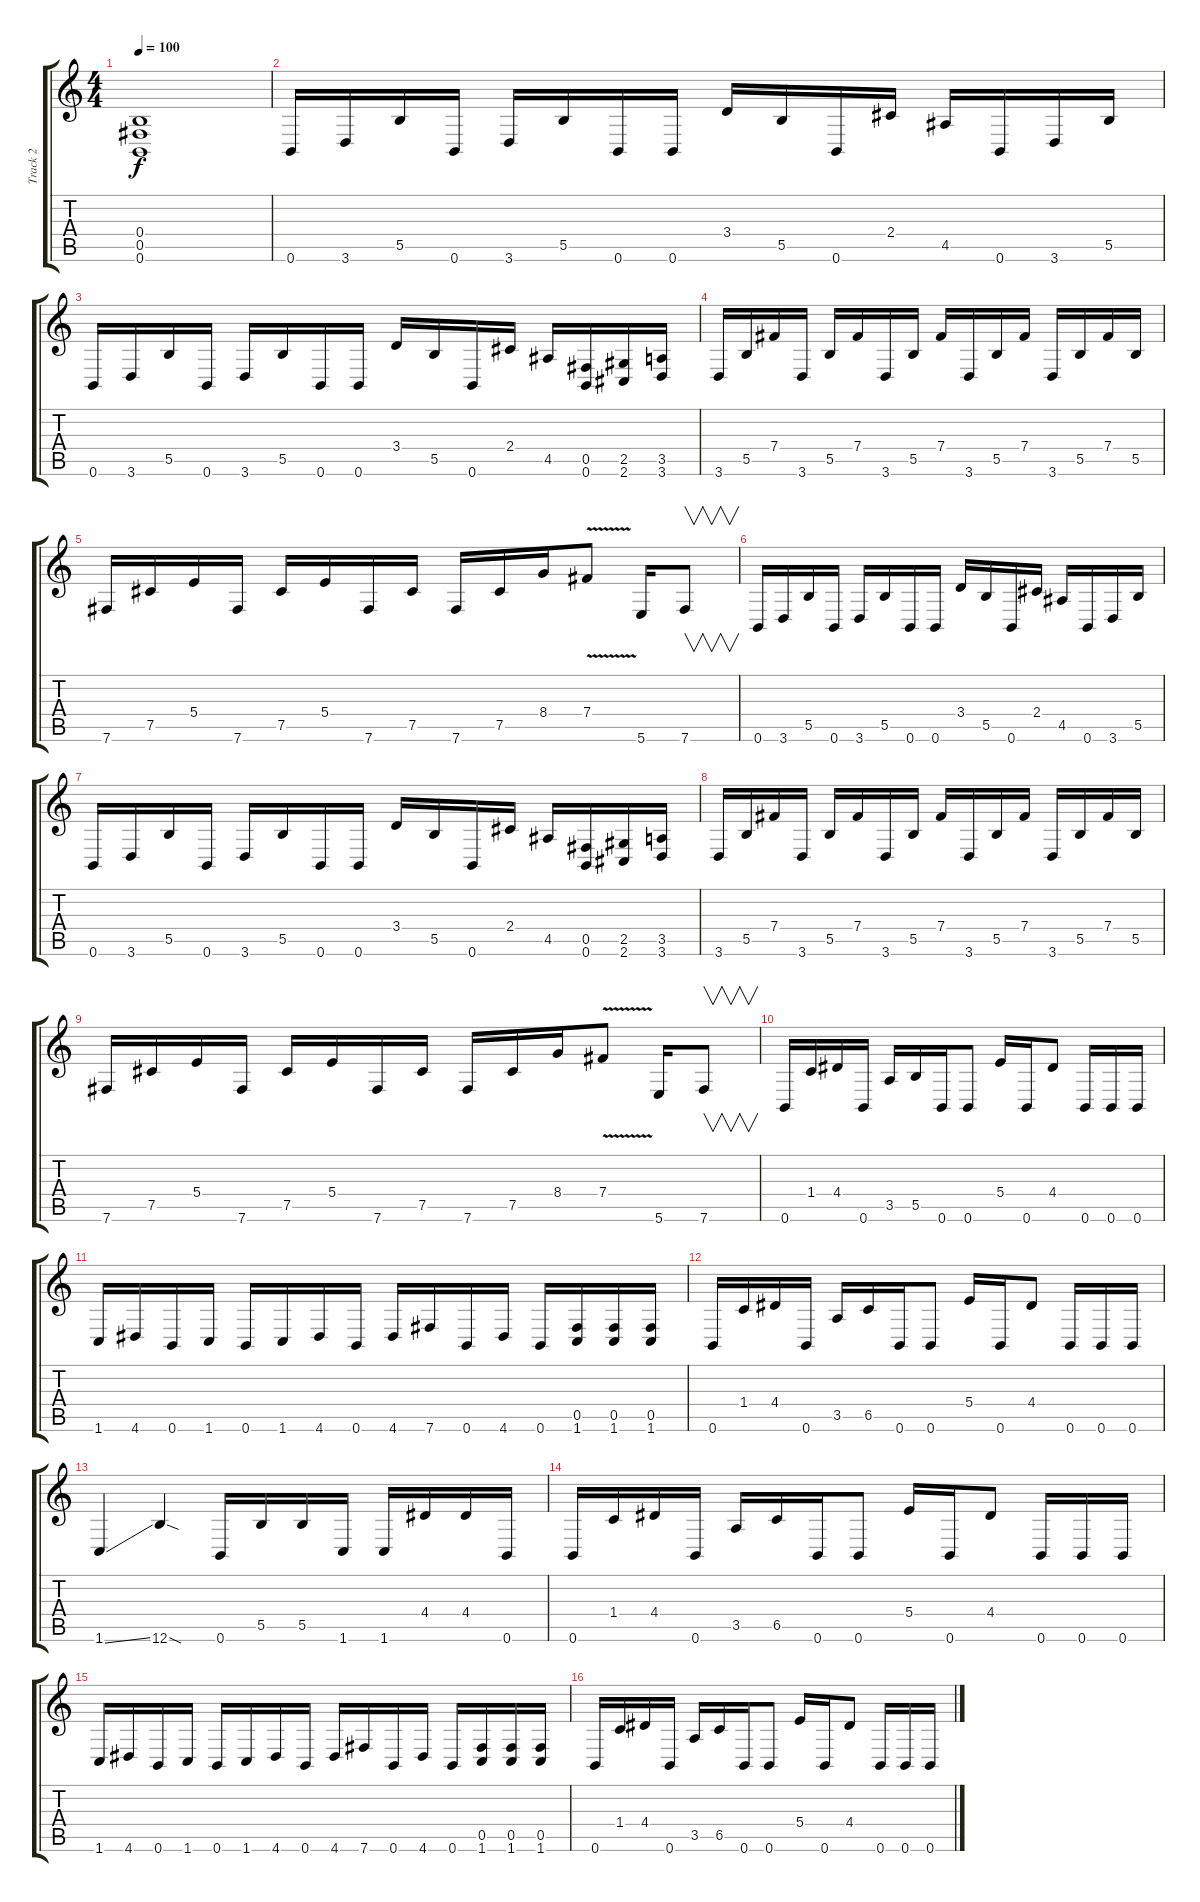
\track ("Track 2" "Track 2") {instrument distortionguitar}
\staff {score tabs}
\tuning (Db4 Ab3 E3 B2 Gb2 B1) {hide}
\ts (4 4)
\tempo 100
\clef g2
\ks c
(0.4 0.5 0.6).1{dy f} |
0.6.16 3.6.16 5.5.16 0.6.16 3.6.16 5.5.16 0.6.16 0.6.16 3.4.16 5.5.16 0.6.16 2.4.16 4.5.16 0.6.16 3.6.16 5.5.16 |
0.6.16 3.6.16 5.5.16 0.6.16 3.6.16 5.5.16 0.6.16 0.6.16 3.4.16 5.5.16 0.6.16 2.4.16 4.5.16 (0.5 0.6).16 (2.5 2.6).16 (3.5 3.6).16 |
3.6.16 5.5.16 7.4.16 3.6.16 5.5.16 7.4.16 3.6.16 5.5.16 7.4.16 3.6.16 5.5.16 7.4.16 3.6.16 5.5.16 7.4.16 5.5.16 |
7.6.16 7.5.16 5.4.16 7.6.16 7.5.16 5.4.16 7.6.16 7.5.16 7.6.16 7.5.16 8.4.16 7.4{v}.8 5.6.16 7.6.8{v} |
0.6.16 3.6.16 5.5.16 0.6.16 3.6.16 5.5.16 0.6.16 0.6.16 3.4.16 5.5.16 0.6.16 2.4.16 4.5.16 0.6.16 3.6.16 5.5.16 |
0.6.16 3.6.16 5.5.16 0.6.16 3.6.16 5.5.16 0.6.16 0.6.16 3.4.16 5.5.16 0.6.16 2.4.16 4.5.16 (0.5 0.6).16 (2.5 2.6).16 (3.5 3.6).16 |
3.6.16 5.5.16 7.4.16 3.6.16 5.5.16 7.4.16 3.6.16 5.5.16 7.4.16 3.6.16 5.5.16 7.4.16 3.6.16 5.5.16 7.4.16 5.5.16 |
7.6.16 7.5.16 5.4.16 7.6.16 7.5.16 5.4.16 7.6.16 7.5.16 7.6.16 7.5.16 8.4.16 7.4{v}.8 5.6.16 7.6.8{v} |
0.6.16 1.4.16 4.4.16 0.6.16 3.5.16 5.5.16 0.6.16 0.6.8 5.4.16 0.6.16 4.4.8 0.6.16 0.6.16 0.6.16 |
1.6.16 4.6.16 0.6.16 1.6.16 0.6.16 1.6.16 4.6.16 0.6.16 4.6.16 7.6.16 0.6.16 4.6.16 0.6.16 (0.5 1.6).16 (0.5 1.6).16 (0.5 1.6).16 |
0.6.16 1.4.16 4.4.16 0.6.16 3.5.16 6.5.16 0.6.16 0.6.8 5.4.16 0.6.16 4.4.8 0.6.16 0.6.16 0.6.16 |
1.6{ss}.4 12.6{sod}.4 0.6.16 5.5.16 5.5.16 1.6.16 1.6.16 4.4.16 4.4.16 0.6.16 |
0.6.16 1.4.16 4.4.16 0.6.16 3.5.16 6.5.16 0.6.16 0.6.8 5.4.16 0.6.16 4.4.8 0.6.16 0.6.16 0.6.16 |
1.6.16 4.6.16 0.6.16 1.6.16 0.6.16 1.6.16 4.6.16 0.6.16 4.6.16 7.6.16 0.6.16 4.6.16 0.6.16 (0.5 1.6).16 (0.5 1.6).16 (0.5 1.6).16 |
0.6.16 1.4.16 4.4.16 0.6.16 3.5.16 6.5.16 0.6.16 0.6.8 5.4.16 0.6.16 4.4.8 0.6.16 0.6.16 0.6.16
